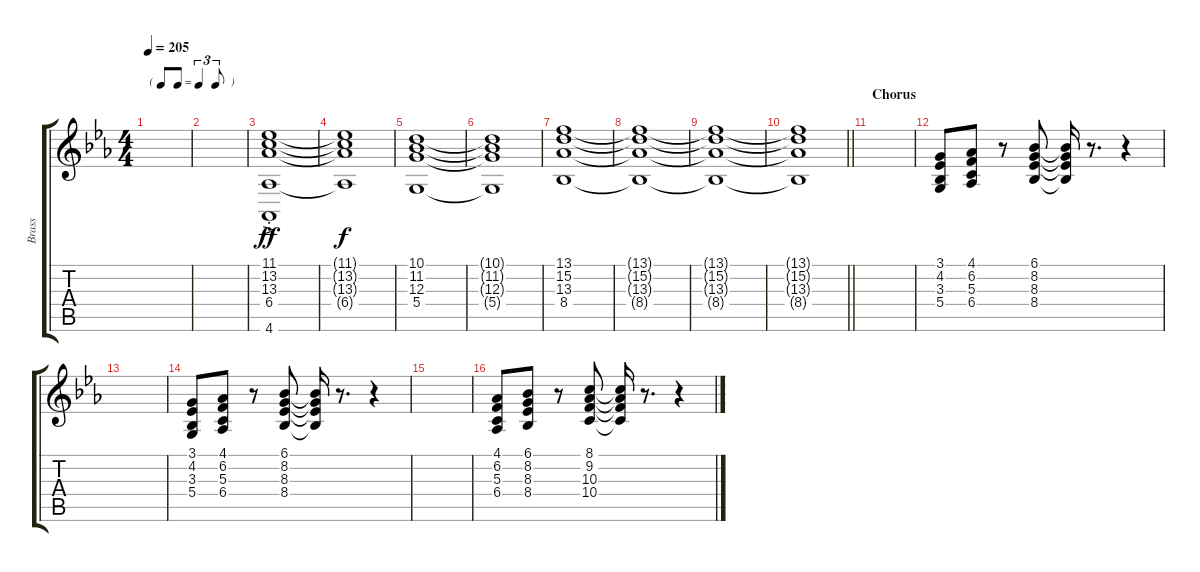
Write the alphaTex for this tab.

\track ("Brass" "Brass") {instrument brasssection}
\staff {score tabs}
\tuning (E4 B3 G3 D3 A2 E2) {hide}
\ts (4 4)
\tf triplet8th
\tempo 205
\clef g2
\ks eb
|
|
(11.1 13.2 13.3 6.4 4.6{ac st}).1{dy ff} |
(11.1{t} 13.2{t} 13.3{t} 6.4{t}).1{dy f} |
(10.1 11.2 12.3 5.4).1 |
(10.1{t} 11.2{t} 12.3{t} 5.4{t}).1 |
(13.1 15.2 13.3 8.4).1 |
(13.1{t} 15.2{t} 13.3{t} 8.4{t}).1 |
(13.1{t} 15.2{t} 13.3{t} 8.4{t}).1 |
\barLineRight lightlight
(13.1{t} 15.2{t} 13.3{t} 8.4{t}).1 |
\section ("" "Chorus")
|
(3.1 4.2 3.3 5.4).8 (4.1 6.2 5.3 6.4).8 r.8 (6.1 8.2 8.3 8.4).8 (6.1{t} 8.2{t} 8.3{t} 8.4{t}).16 r.8{d} r.4 |
|
(3.1 4.2 3.3 5.4).8 (4.1 6.2 5.3 6.4).8 r.8 (6.1 8.2 8.3 8.4).8 (6.1{t} 8.2{t} 8.3{t} 8.4{t}).16 r.8{d} r.4 |
|
(4.1 6.2 5.3 6.4).8 (6.1 8.2 8.3 8.4).8 r.8 (8.1 9.2 10.3 10.4).8 (8.1{t} 9.2{t} 10.3{t} 10.4{t}).16 r.8{d} r.4
